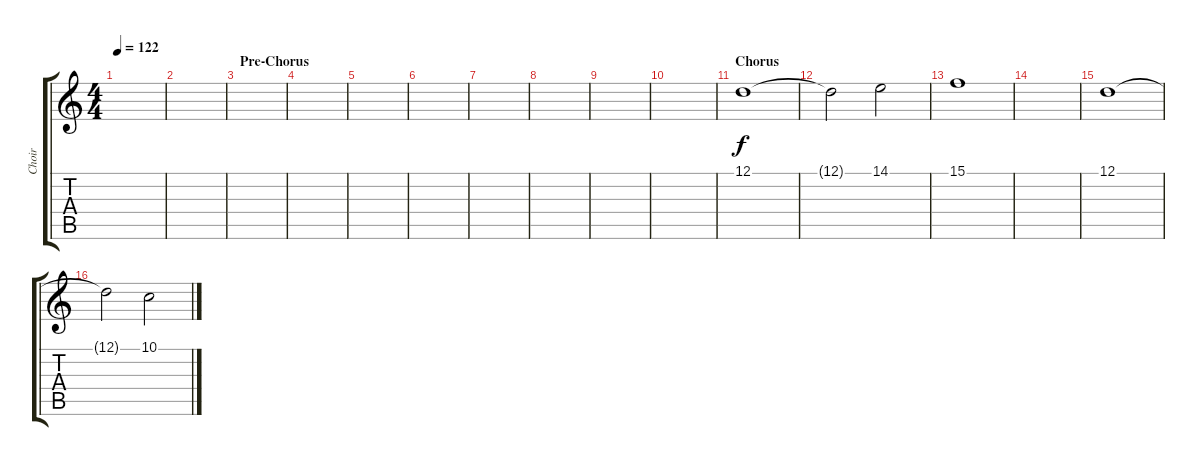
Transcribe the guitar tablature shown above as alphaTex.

\track ("Choir" "Choir") {instrument choiraahs}
\staff {score tabs}
\tuning (D4 A3 F3 C3 G2 D2) {hide}
\ts (4 4)
\tempo 122
\clef g2
\ks c
|
|
\section ("" "Pre-Chorus")
|
|
|
|
|
|
|
|
\section ("" "Chorus")
12.1.1{volume 10} |
12.1{t}.2 14.1.2 |
15.1.1 |
|
12.1.1 |
12.1{t}.2 10.1.2
